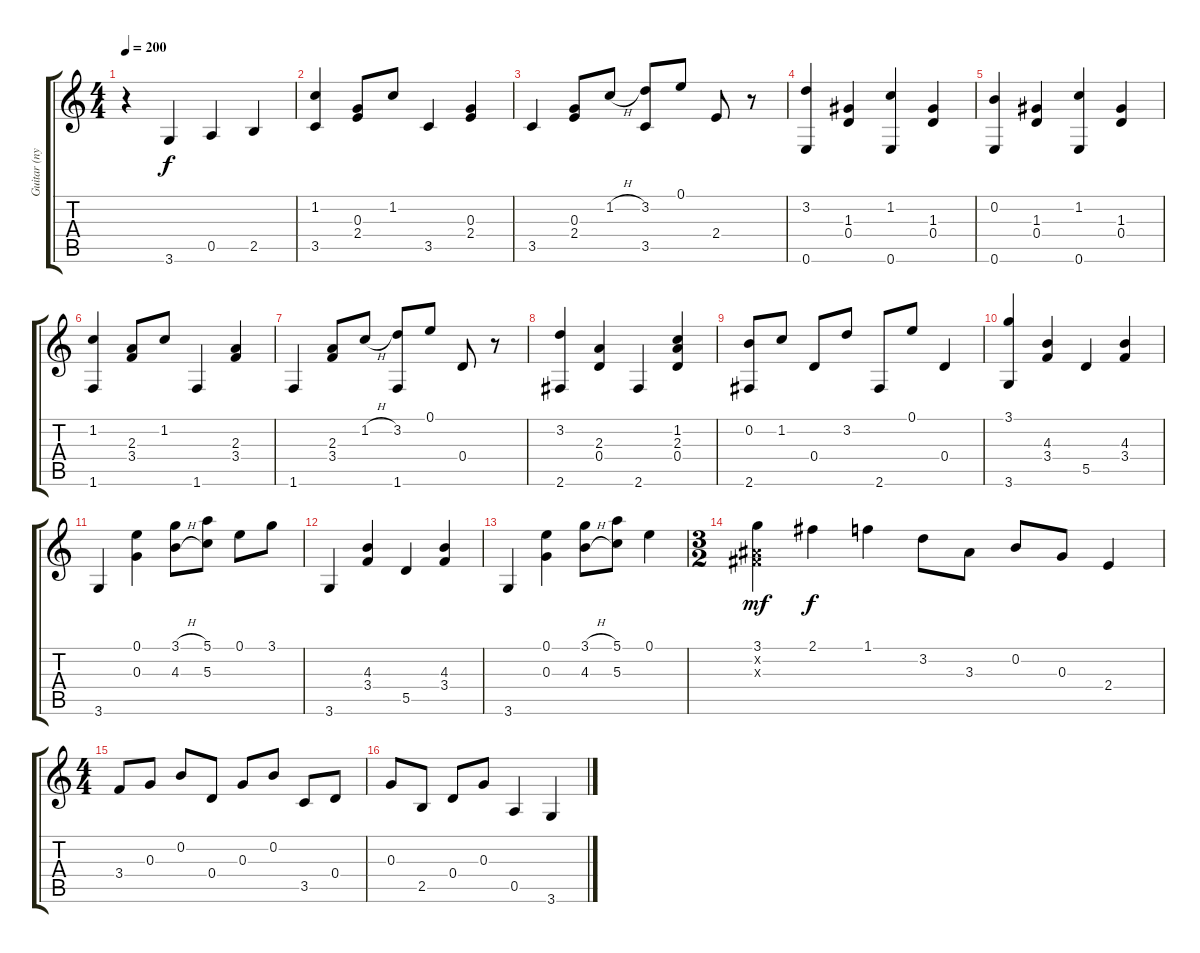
\track ("Guitar (nylon)" "Guitar (ny") {instrument acousticguitarnylon}
\staff {score tabs}
\tuning (E4 B3 G3 D3 A2 E2) {hide}
\ts (4 4)
\tempo 200
\clef g2
\ks c
r.4{dy f instrument acousticguitarnylon} 3.6.4 0.5.4 2.5.4 |
(1.2 3.5).4 (0.3 2.4).8 1.2.8 3.5.4 (0.3 2.4).4 |
3.5.4 (0.3 2.4).8 1.2{h}.8 (3.2 3.5).8 0.1.8 2.4.8 r.8 |
(3.2 0.6).4 (1.3 0.4).4 (1.2 0.6).4 (1.3 0.4).4 |
(0.2 0.6).4 (1.3 0.4).4 (1.2 0.6).4 (1.3 0.4).4 |
(1.2 1.6).4 (2.3 3.4).8 1.2.8 1.6.4 (2.3 3.4).4 |
1.6.4 (2.3 3.4).8 1.2{h}.8 (3.2 1.6).8 0.1.8 0.4.8 r.8 |
(3.2 2.6).4 (2.3 0.4).4 2.6.4 (1.2 2.3 0.4).4 |
(0.2 2.6).8 1.2.8 0.4.8 3.2.8 2.6.8 0.1.8 0.4.4 |
(3.1 3.6).4 (4.3 3.4).4 5.5.4 (4.3 3.4).4 |
3.6.4 (0.1 0.3).4 (3.1{h} 4.3{h}).8 (5.1 5.3).8 0.1.8 3.1.8 |
3.6.4 (4.3 3.4).4 5.5.4 (4.3 3.4).4 |
3.6.4 (0.1 0.3).4 (3.1{h} 4.3{h}).8 (5.1 5.3).8 0.1.4 |
\ts (3 2)
(3.1 -1.2{x} -1.3{x}).4{dy mf} 2.1.4{dy f} 1.1.4 3.2.8 3.3.8 0.2.8 0.3.8 2.4.4 |
\ts (4 4)
3.4.8 0.3.8 0.2.8 0.4.8 0.3.8 0.2.8 3.5.8 0.4.8 |
0.3.8 2.5.8 0.4.8 0.3.8 0.5.4 3.6.4
